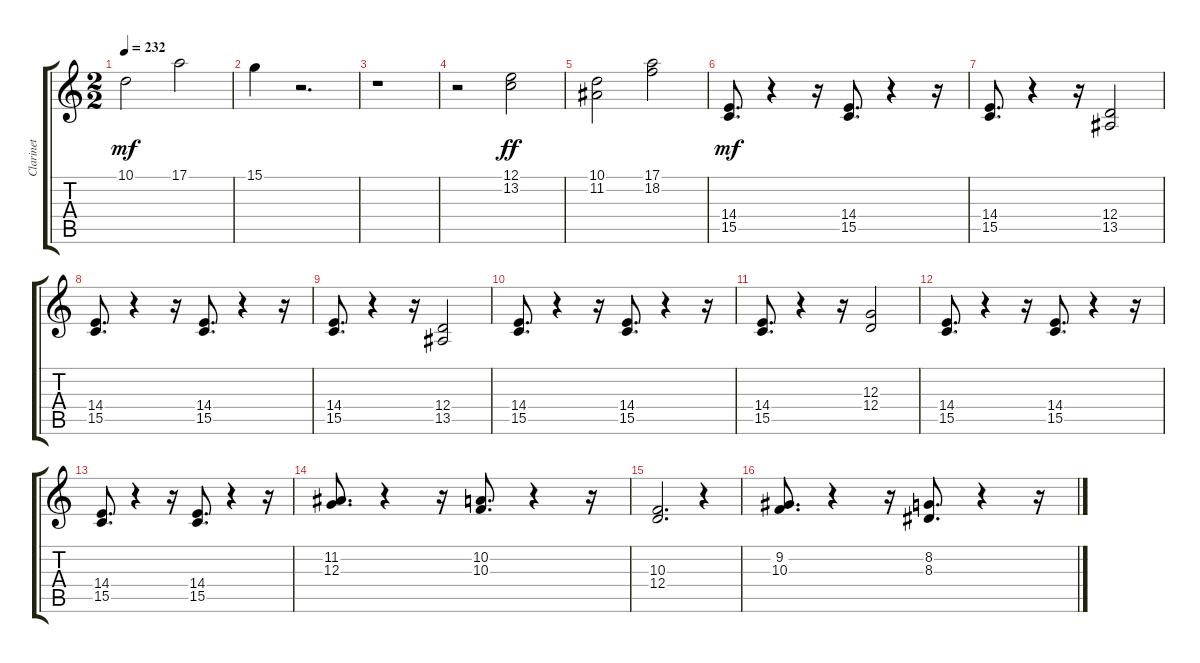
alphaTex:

\track ("Clarinet" "Clarinet") {instrument clarinet}
\staff {score tabs}
\tuning (E4 B3 G3 D3 A2 E2) {hide}
\ts (2 2)
\tempo 232
\clef g2
\ks c
10.1.2{dy mf} 17.1.2 |
15.1.4 r.2{d} |
r.1 |
r.2 (12.1 13.2).2{dy ff} |
(10.1 11.2).2 (17.1 18.2).2 |
(14.4 15.5).8{d dy mf} r.4 r.16 (14.4 15.5).8{d} r.4 r.16 |
(14.4 15.5).8{d} r.4 r.16 (12.4 13.5).2 |
(14.4 15.5).8{d} r.4 r.16 (14.4 15.5).8{d} r.4 r.16 |
(14.4 15.5).8{d} r.4 r.16 (12.4 13.5).2 |
(14.4 15.5).8{d} r.4 r.16 (14.4 15.5).8{d} r.4 r.16 |
(14.4 15.5).8{d} r.4 r.16 (12.3 12.4).2 |
(14.4 15.5).8{d} r.4 r.16 (14.4 15.5).8{d} r.4 r.16 |
(14.4 15.5).8{d} r.4 r.16 (14.4 15.5).8{d} r.4 r.16 |
(11.2 12.3).8{d} r.4 r.16 (10.2 10.3).8{d} r.4 r.16 |
(10.3 12.4).2{d} r.4 |
(9.2 10.3).8{d} r.4 r.16 (8.2 8.3).8{d} r.4 r.16
